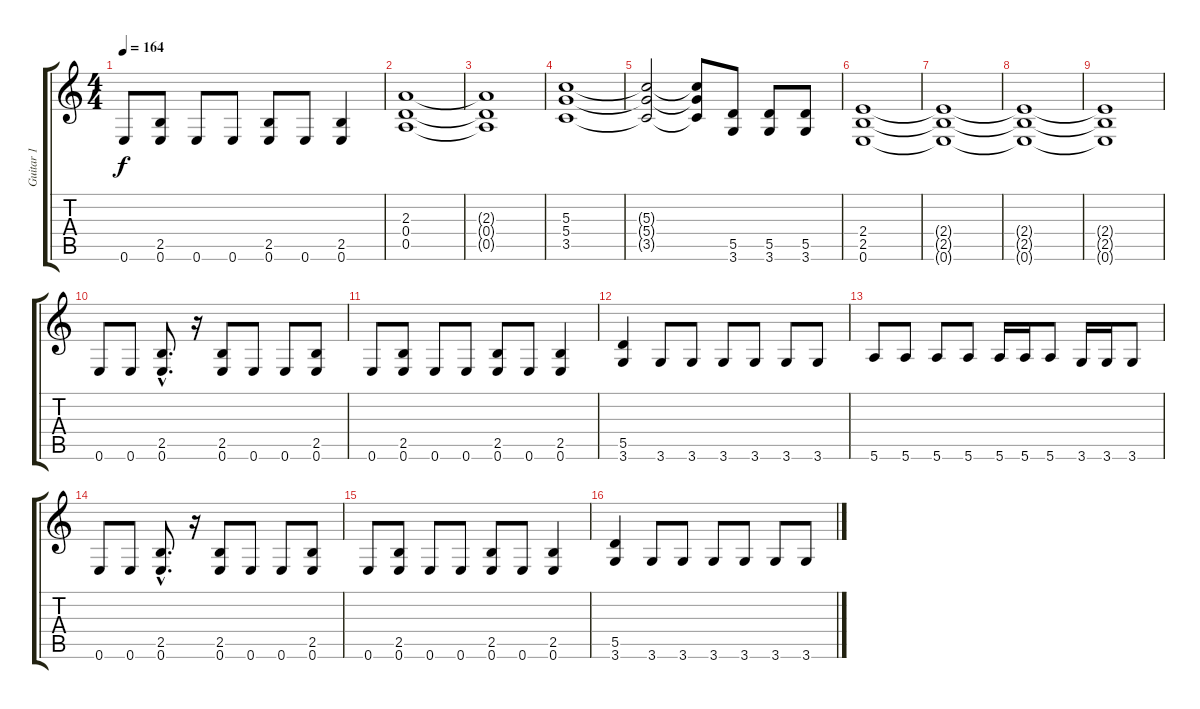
\track ("Guitar 1" "Guitar 1") {instrument overdrivenguitar}
\staff {score tabs}
\tuning (E4 B3 G3 D3 A2 E2) {hide}
\ts (4 4)
\tempo 164
\clef g2
\ks c
0.6.8{dy f} (2.5 0.6).8 0.6.8 0.6.8 (2.5 0.6).8 0.6.8 (2.5 0.6).4 |
(2.3 0.4 0.5).1 |
(2.3{t} 0.4{t} 0.5{t}).1 |
(5.3 5.4 3.5).1 |
(5.3{t} 5.4{t} 3.5{t}).2 (5.3{t} 5.4{t} 3.5{t}).8 (5.5 3.6).8 (5.5 3.6).8 (5.5 3.6).8 |
(2.4 2.5 0.6).1 |
(2.4{t} 2.5{t} 0.6{t}).1 |
(2.4{t} 2.5{t} 0.6{t}).1 |
(2.4{t} 2.5{t} 0.6{t}).1 |
0.6.8 0.6.8 (2.5{hac} 0.6{hac}).8{d} r.16 (2.5 0.6).8 0.6.8 0.6.8 (2.5 0.6).8 |
0.6.8 (2.5 0.6).8 0.6.8 0.6.8 (2.5 0.6).8 0.6.8 (2.5 0.6).4 |
(5.5 3.6).4 3.6.8 3.6.8 3.6.8 3.6.8 3.6.8 3.6.8 |
5.6.8 5.6.8 5.6.8 5.6.8 5.6.16 5.6.16 5.6.8 3.6.16 3.6.16 3.6.8 |
0.6.8 0.6.8 (2.5{hac} 0.6{hac}).8{d} r.16 (2.5 0.6).8 0.6.8 0.6.8 (2.5 0.6).8 |
0.6.8 (2.5 0.6).8 0.6.8 0.6.8 (2.5 0.6).8 0.6.8 (2.5 0.6).4 |
(5.5 3.6).4 3.6.8 3.6.8 3.6.8 3.6.8 3.6.8 3.6.8
